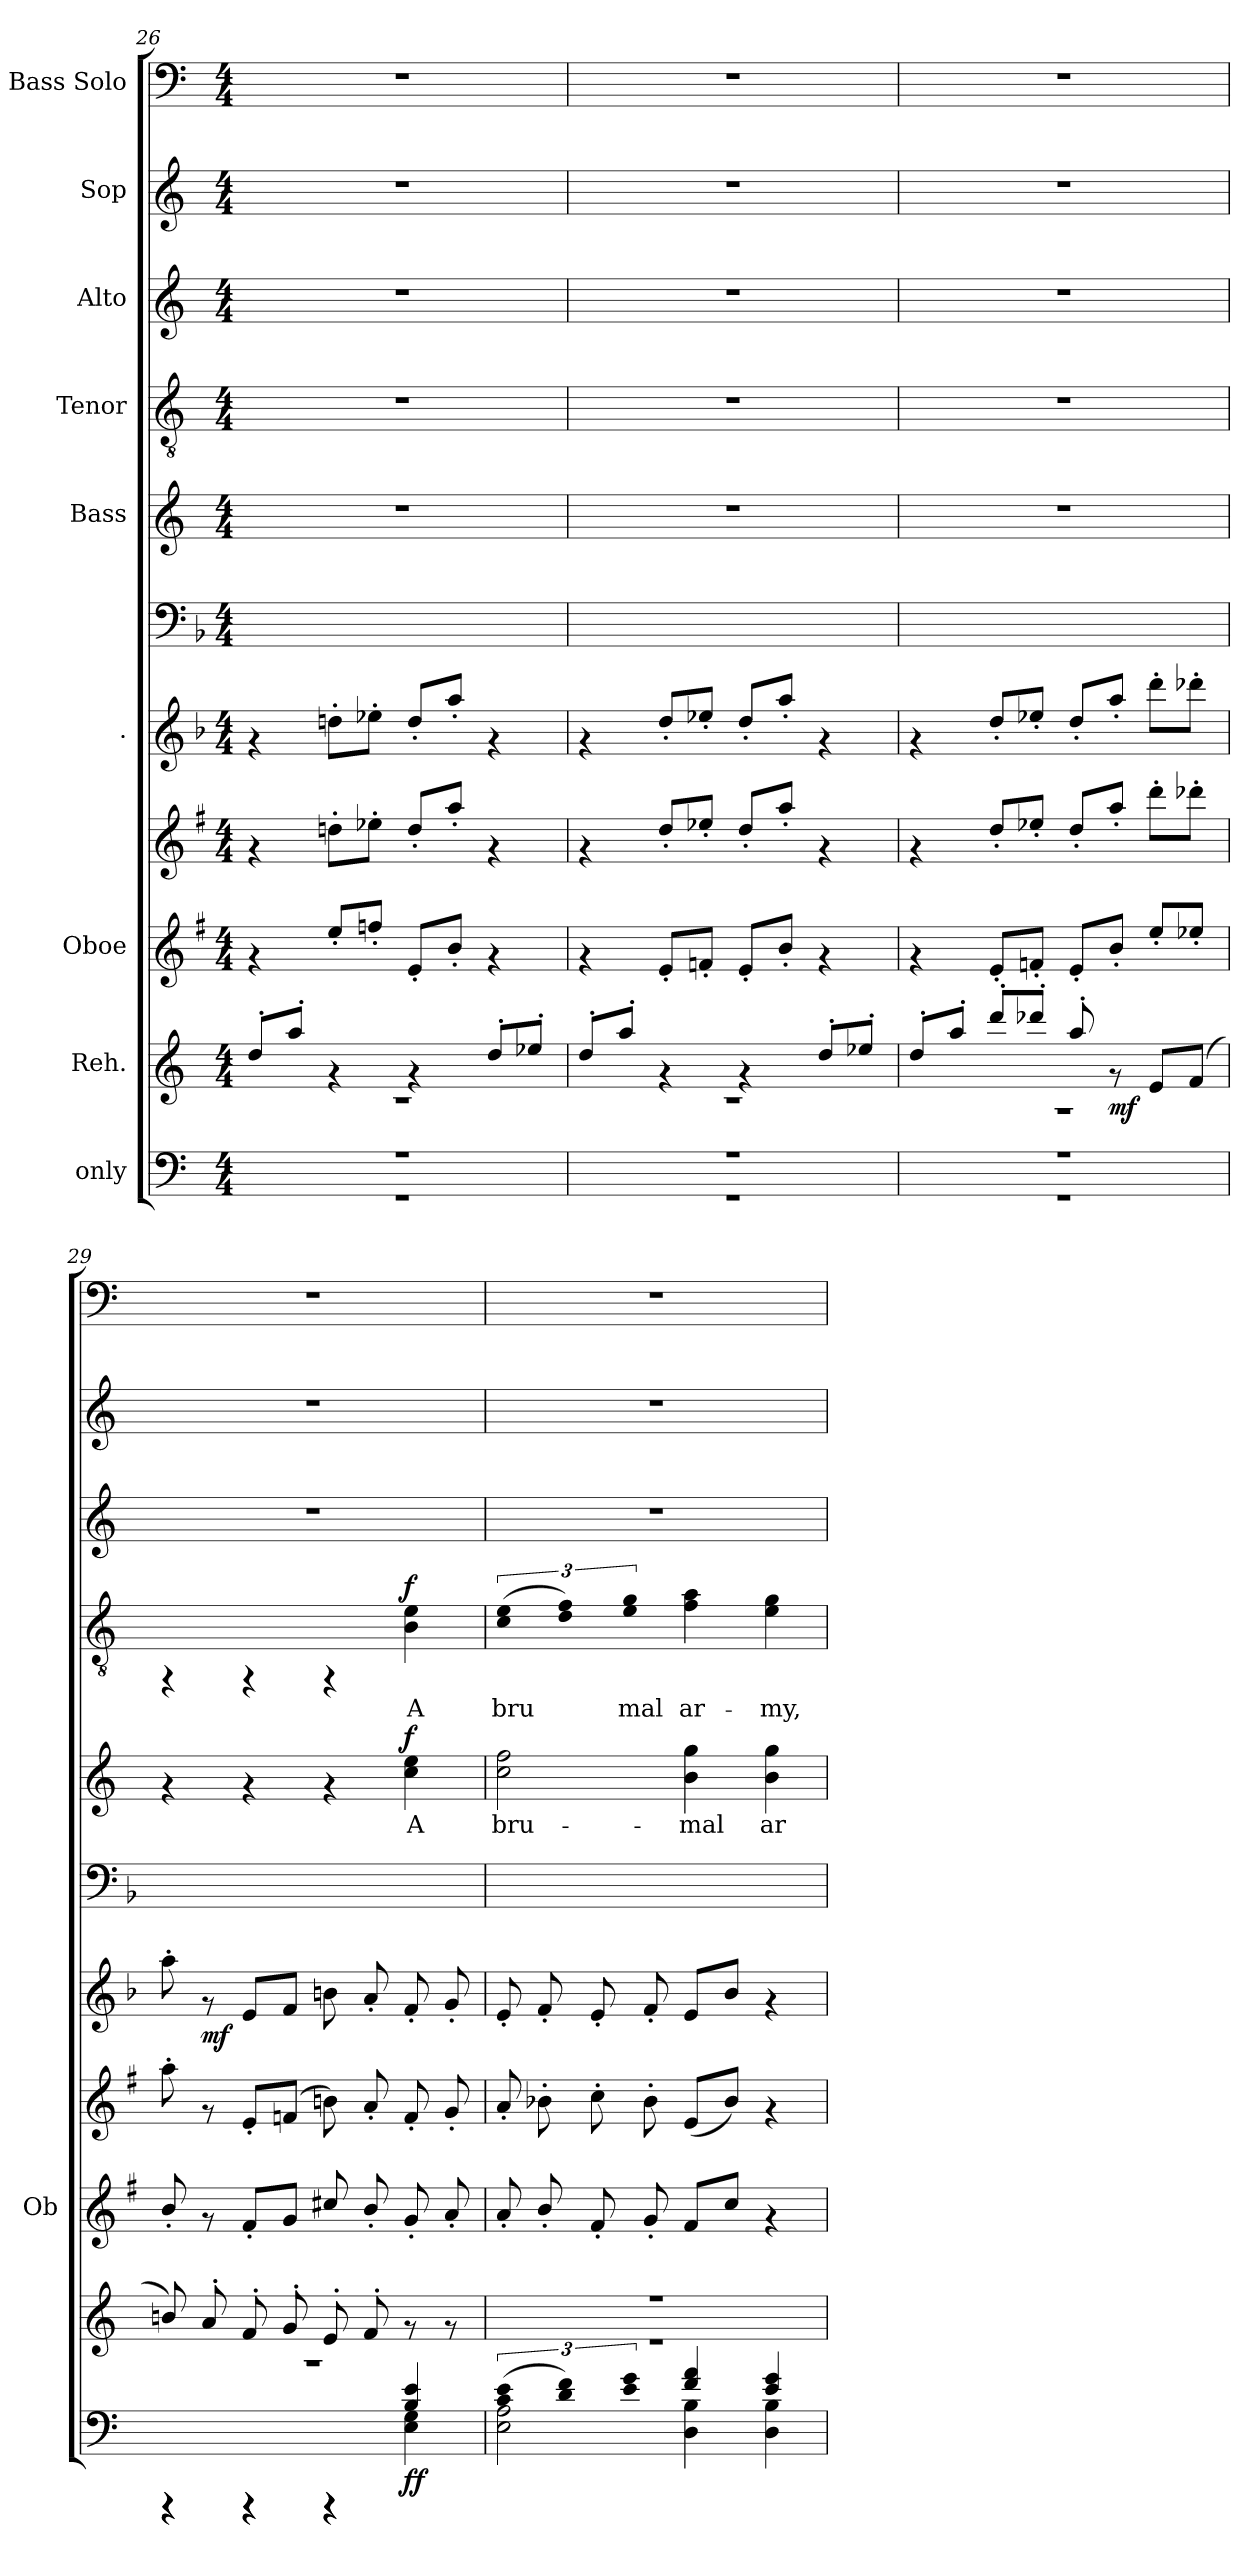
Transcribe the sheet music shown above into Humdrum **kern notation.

**kern	**dynam	**kern	**dynam	**kern	**kern	**dynam	**kern	**kern	**dynam	**kern	**text	**dynam	**kern	**text	**dynam	**kern	**kern	**kern
*part9	*part9	*part8	*part8	*part7	*part7	*part7	*part6	*part6	*part6	*part5	*part5	*part5	*part4	*part4	*part4	*part3	*part2	*part1
*staff11	*staff11	*staff10	*staff10	*staff9	*staff8	*staff8/9	*staff7	*staff6	*staff6/7	*staff5	*staff5	*staff5	*staff4	*staff4	*staff4	*staff3	*staff2	*staff1
*I"only	*	*I"Reh.	*	*I"Oboe	*	*	*I".	*	*	*I"Bass	*	*	*I"Tenor	*	*	*I"Alto	*I"Sop	*I"Bass Solo
*	*	*	*	*I'Ob	*	*	*	*	*	*	*	*	*	*	*	*	*	*
*clefF4	*	*clefG2	*	*clefG2	*clefG2	*	*clefG2	*clefF4	*	*clefG2	*	*	*clefGv2	*	*	*clefG2	*clefG2	*clefF4
*k[]	*	*k[]	*	*k[f#]	*k[f#]	*	*k[b-]	*k[b-]	*	*k[]	*	*	*k[]	*	*	*k[]	*k[]	*k[]
*C:	*	*C:	*	*G:	*G:	*	*F:	*F:	*	*C:	*	*	*C:	*	*	*C:	*C:	*C:
*M4/4	*	*M4/4	*	*M4/4	*M4/4	*	*M4/4	*M4/4	*	*M4/4	*	*	*M4/4	*	*	*M4/4	*M4/4	*M4/4
=26	=26	=26	=26	=26	=26	=26	=26	=26	=26	=26	=26	=26	=26	=26	=26	=26	=26	=26
*^	*	*^	*	*	*	*	*	*	*	*	*	*	*	*	*	*	*	*
1r	1r	.	8dd'</L	1r	.	4rf	4rf	.	4rf	1ryy	.	1r	.	.	1r	.	.	1r	1r	1r
.	.	.	8aa'</J	.	.	.	.	.	.	.	.	.	.	.	.	.	.	.	.	.
.	.	.	4rf	.	.	8ee'</L	8ddn'>\L	.	8ddn'>\L	.	.	.	.	.	.	.	.	.	.	.
.	.	.	.	.	.	8ffn'</J	8ee-X'>\J	.	8ee-X'>\J	.	.	.	.	.	.	.	.	.	.	.
.	.	.	4rf	.	.	8e'</L	8dd'</L	.	8dd'</L	.	.	.	.	.	.	.	.	.	.	.
.	.	.	.	.	.	8b'</J	8aa'</J	.	8aa'</J	.	.	.	.	.	.	.	.	.	.	.
.	.	.	8dd'</L	.	.	4rf	4rf	.	4rf	.	.	.	.	.	.	.	.	.	.	.
.	.	.	8ee-X'</J	.	.	.	.	.	.	.	.	.	.	.	.	.	.	.	.	.
=27	=27	=27	=27	=27	=27	=27	=27	=27	=27	=27	=27	=27	=27	=27	=27	=27	=27	=27	=27	=27
1r	1r	.	8dd'</L	1r	.	4rf	4rf	.	4rf	1ryy	.	1r	.	.	1r	.	.	1r	1r	1r
.	.	.	8aa'</J	.	.	.	.	.	.	.	.	.	.	.	.	.	.	.	.	.
.	.	.	4rf	.	.	8e'</L	8dd'</L	.	8dd'</L	.	.	.	.	.	.	.	.	.	.	.
.	.	.	.	.	.	8fn'</J	8ee-X'</J	.	8ee-X'</J	.	.	.	.	.	.	.	.	.	.	.
.	.	.	4rf	.	.	8e'</L	8dd'</L	.	8dd'</L	.	.	.	.	.	.	.	.	.	.	.
.	.	.	.	.	.	8b'</J	8aa'</J	.	8aa'</J	.	.	.	.	.	.	.	.	.	.	.
.	.	.	8dd'</L	.	.	4rf	4rf	.	4rf	.	.	.	.	.	.	.	.	.	.	.
.	.	.	8ee-X'</J	.	.	.	.	.	.	.	.	.	.	.	.	.	.	.	.	.
=28	=28	=28	=28	=28	=28	=28	=28	=28	=28	=28	=28	=28	=28	=28	=28	=28	=28	=28	=28	=28
1r	1r	.	8dd'</L	1r	.	4rf	4rf	.	4rf	1ryy	.	1r	.	.	1r	.	.	1r	1r	1r
.	.	.	8aa'</J	.	.	.	.	.	.	.	.	.	.	.	.	.	.	.	.	.
.	.	.	8ddd'</L	.	.	8e'</L	8dd'</L	.	8dd'</L	.	.	.	.	.	.	.	.	.	.	.
.	.	.	8ddd-X'</J	.	.	8fn'</J	8ee-X'</J	.	8ee-X'</J	.	.	.	.	.	.	.	.	.	.	.
.	.	.	8aa'</	.	.	8e'</L	8dd'</L	.	8dd'</L	.	.	.	.	.	.	.	.	.	.	.
!	!	!	!	!	!LO:DY:b	!	!	!	!	!	!	!	!	!	!	!	!	!	!	!
.	.	.	8rf	.	mf	8b'</J	8aa'</J	.	8aa'</J	.	.	.	.	.	.	.	.	.	.	.
.	.	.	8e/L	.	.	8ee'</L	8ddd'>\L	.	8ddd'>\L	.	.	.	.	.	.	.	.	.	.	.
.	.	.	(>8f/J	.	.	8ee-X'</J	8ddd-X'>\J	.	8ddd-X'>\J	.	.	.	.	.	.	.	.	.	.	.
!!LO:LB:g=z
=29	=29	=29	=29	=29	=29	=29	=29	=29	=29	=29	=29	=29	=29	=29	=29	=29	=29	=29	=29	=29
4rCCC	4rCCC	.	8bn/)	1r	.	8b'</	8aa'>\	.	8aa'>\	1ryy	.	4rf	.	.	4rFF	.	.	1r	1r	1r
!	!	!	!	!	!	!	!	!LO:DY:b=2	!	!	!	!	!	!	!	!	!	!	!	!
!	!	!	!	!	!	!	!	!LO:DY:n=1:b	!	!	!LO:DY:b=2	!	!	!	!	!	!	!	!	!
.	.	.	8a'</	.	.	8rf	8rf	mf mf	8rf	.	mf	.	.	.	.	.	.	.	.	.
4rCCC	4rCCC	.	8f'</	.	.	8f#'</L	8e'</L	.	8e/L	.	.	4rf	.	.	4rFF	.	.	.	.	.
.	.	.	8g'</	.	.	8g/J	(>8f/J	.	8f/J	.	.	.	.	.	.	.	.	.	.	.
4rCCC	4rCCC	.	8e'</	.	.	8cc#X/	8bn\)	.	8bn\	.	.	4rf	.	.	4rFF	.	.	.	.	.
.	.	.	8f'</	.	.	8b'</	8a'</	.	8a'</	.	.	.	.	.	.	.	.	.	.	.
!	!	!LO:DY:b	!	!	!	!	!	!	!	!	!	!	!LO:LY:b	!	!	!LO:LY:b	!	!	!	!
!	!	!LO:DY:n=1:b	!	!	!	!	!	!	!	!	!	!	!	!LO:DY:b	!	!	!LO:DY:b	!	!	!
4e/ 4B/	4G\ 4E\	f f	8rf	.	.	8g'</	8f'</	.	8f'</	.	.	4ee\ 4cc\	A	f	4e\ 4B\	A	f	.	.	.
.	.	.	8rf	.	.	8a'</	8g'</	.	8g'</	.	.	.	.	.	.	.	.	.	.	.
=30	=30	=30	=30	=30	=30	=30	=30	=30	=30	=30	=30	=30	=30	=30	=30	=30	=30	=30	=30	=30
!LO:N:vis=4	!	!	!	!	!	!	!	!	!	!	!	!	!LO:LY:b	!	!LO:N:vis=4	!LO:LY:b	!	!	!	!
(>6e/ 6c/	2A\ 2E\	.	1r	1r	.	8a'</	8a'</	.	8e'</	1ryy	.	2ff\ 2cc\	bru-	.	(>6e\ 6c\	bru-	.	1r	1r	1r
.	.	.	.	.	.	8b'</	8b-'>\	.	8f'</	.	.	.	.	.	.	.	.	.	.	.
!LO:N:vis=4	!	!	!	!	!	!	!	!	!	!	!	!	!	!	!LO:N:vis=4	!LO:LY:b	!	!	!	!
6f/ 6d/)	.	.	.	.	.	.	.	.	.	.	.	.	.	.	6f\ 6d\)	-	.	.	.	.
.	.	.	.	.	.	8f#'</	8cc'>\	.	8e'</	.	.	.	.	.	.	.	.	.	.	.
!LO:N:vis=4	!	!	!	!	!	!	!	!	!	!	!	!	!	!	!LO:N:vis=4	!LO:LY:b	!	!	!	!
6g/ 6e/	.	.	.	.	.	.	.	.	.	.	.	.	.	.	6g\ 6e\	mal	.	.	.	.
.	.	.	.	.	.	8g'</	8b-'>\	.	8f'</	.	.	.	.	.	.	.	.	.	.	.
!	!	!	!	!	!	!	!	!	!	!	!	!	!LO:LY:b	!	!	!LO:LY:b	!	!	!	!
4a/ 4f/	4B\ 4D\	.	.	.	.	8f#/L	(>8e/L	.	8e/L	.	.	4gg\ 4b\	-mal	.	4a\ 4f\	ar-	.	.	.	.
.	.	.	.	.	.	8cc/J	8b-/J)	.	8b-/J	.	.	.	.	.	.	.	.	.	.	.
!	!	!	!	!	!	!	!	!	!	!	!	!	!LO:LY:b	!	!	!LO:LY:b	!	!	!	!
4g/ 4e/	4B\ 4D\	.	.	.	.	4rf	4rf	.	4rf	.	.	4gg\ 4b\	ar-	.	4g\ 4e\	-my,	.	.	.	.
*v	*v	*	*	*	*	*	*	*	*	*	*	*	*	*	*	*	*	*	*	*
*	*	*v	*v	*	*	*	*	*	*	*	*	*	*	*	*	*	*	*	*
=	=	=	=	=	=	=	=	=	=	=	=	=	=	=	=	=	=	=
*-	*-	*-	*-	*-	*-	*-	*-	*-	*-	*-	*-	*-	*-	*-	*-	*-	*-	*-
